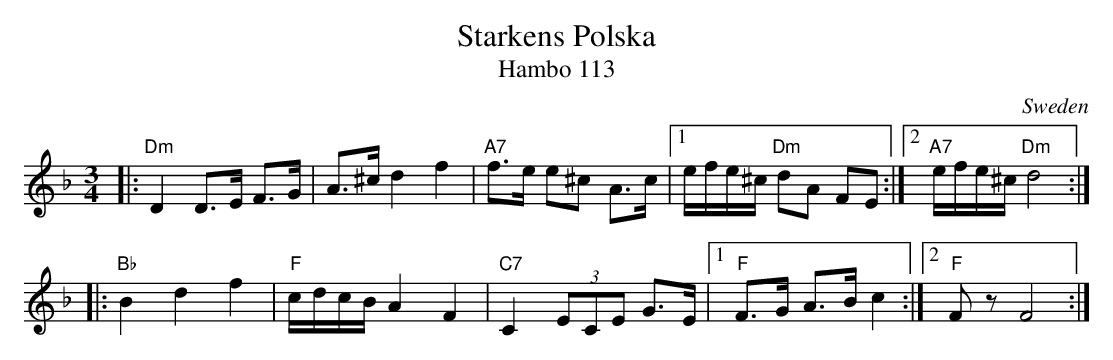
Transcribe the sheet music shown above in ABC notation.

X:1
T:Starkens Polska
T:Hambo 113
M:3/4
L:1/8
O:Sweden
K:Dm
|: "Dm"D2 D>E F>G | A>^c d2 f2 | "A7"f>e e^c A>c \
|1 e/f/e/^c/ "Dm"dA FE :|2 "A7"e/f/e/^c/ "Dm"d4 :|
|: "Bb"B2 d2 f2 | "F"c/d/c/B/ A2 F2 | "C7"C2 (3ECE G>E \
|1 "F"F>G A>B c2 :|2 "F"Fz F4 :|
